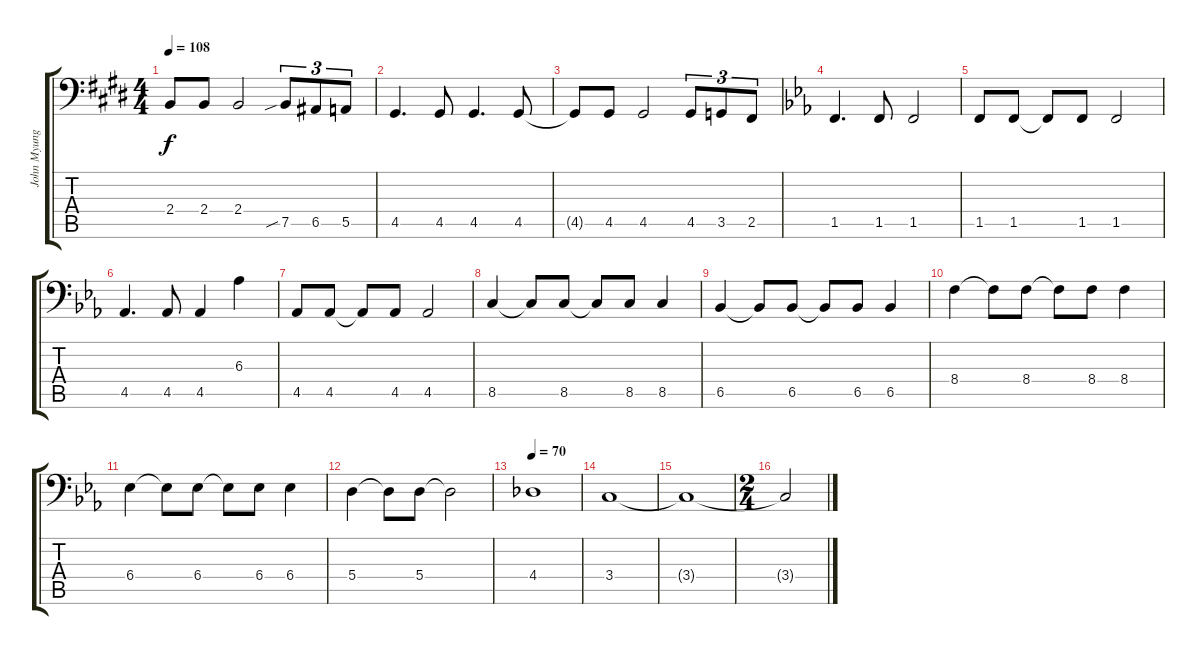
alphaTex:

\track ("John Myung" "John Myung") {instrument electricbassfinger}
\staff {score tabs}
\tuning (C3 G2 D2 A1 E1 B0) {hide}
\ts (4 4)
\tempo 108
\clef f4
\ks e
2.4{t}.8{dy f} 2.4.8 2.4.2 7.5{sib}.8{tu (3 2)} 6.5.8{tu (3 2)} 5.5.8{tu (3 2)} |
4.5.4{d} 4.5.8 4.5.4{d} 4.5.8 |
4.5{t}.8 4.5.8 4.5.2 4.5.8{tu (3 2)} 3.5.8{tu (3 2)} 2.5.8{tu (3 2)} |
\ks eb
1.5.4{d} 1.5.8 1.5.2 |
1.5.8 1.5.8 1.5{t}.8 1.5.8 1.5.2 |
4.5.4{d} 4.5.8 4.5.4 6.3.4 |
4.5.8 4.5.8 4.5{t}.8 4.5.8 4.5.2 |
8.5.4 8.5{t}.8 8.5.8 8.5{t}.8 8.5.8 8.5.4 |
6.5.4 6.5{t}.8 6.5.8 6.5{t}.8 6.5.8 6.5.4 |
8.4.4 8.4{t}.8 8.4.8 8.4{t}.8 8.4.8 8.4.4 |
6.4.4 6.4{t}.8 6.4.8 6.4{t}.8 6.4.8 6.4.4 |
5.4.4 5.4{t}.8 5.4.8 5.4{t}.2 |
\tempo 70
4.4.1 |
3.4.1 |
3.4{t}.1 |
\ts (2 4)
3.4{t}.2
